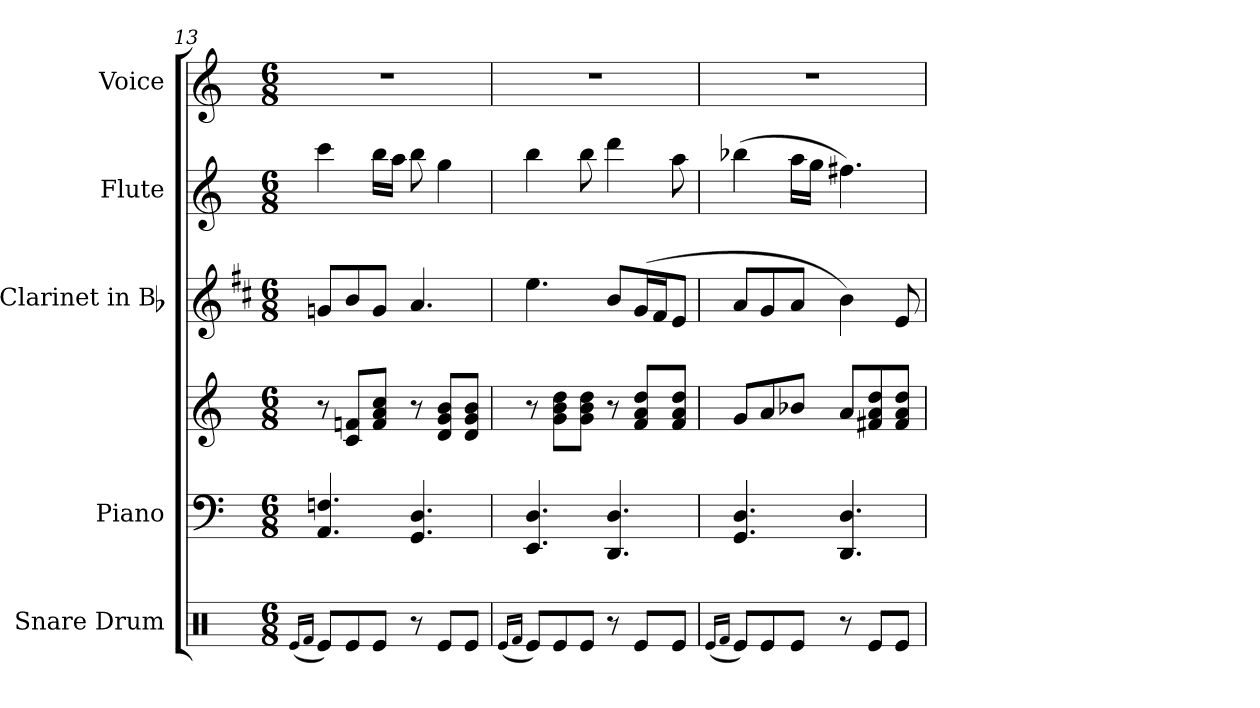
**kern	**kern	**kern	**kern	**kern	**kern
*part5	*part4	*part4	*part3	*part2	*part1
*staff6	*staff5	*staff4	*staff3	*staff2	*staff1
*I"Snare Drum	*I"Piano	*	*I"Clarinet in Bb	*I"Flute	*I"Voice
*I'S. D.	*I'Pno.	*	*I'Cl.	*I'Fl.	*I'Voice
*clefX	*clefF4	*clefG2	*clefG2	*clefG2	*clefG2
*	*	*	*ITrd1c2	*	*
*k[]	*k[]	*k[]	*k[]	*k[]	*k[]
*C:	*C:	*C:	*C:	*C:	*C:
*M6/8	*M6/8	*M6/8	*M6/8	*M6/8	*M6/8
=13	=13	=13	=13	=13	=13
(16qRei/LL	.	.	.	.	.
16qRfi/JJ	.	.	.	.	.
!	!	!	!	!	!LO:N:vis=1
8Rei/L)	4.AAi/ 4.Fni	8r	8fni/L	4ccci\	2.r
8Rei/	.	8ci/ 8fniL	8ai/	.	.
8Rei/J	.	8fi/ 8ai 8cciJ	8fi/J	16bbi\LL	.
.	.	.	.	16aai\JJ	.
8r	4.GGi/ 4.Di	8r	4.gi/	8bbi\	.
8Rei/L	.	8di/ 8gi 8biL	.	4ggi\	.
8Rei/J	.	8di/ 8gi 8biJ	.	.	.
!!LO:PB:g=z
=14	=14	=14	=14	=14	=14
(16qRei/LL	.	.	.	.	.
16qRfi/JJ	.	.	.	.	.
!	!	!	!	!	!LO:N:vis=1
8Rei/L)	4.EEi/ 4.Di	8r	4.ddi\	4bbi\	2.r
8Rei/	.	8gi\ 8bi 8ddiL	.	.	.
8Rei/J	.	8gi\ 8bi 8ddiJ	.	8bbi\	.
8r	4.DDi/ 4.Di	8r	8ai/L	4dddi\	.
8Rei/L	.	8fi/ 8ai 8ddiL	(16fi/L	.	.
.	.	.	16ei/J	.	.
8Rei/J	.	8fi/ 8ai 8ddiJ	8di/J	8aai\	.
=15	=15	=15	=15	=15	=15
(16qRei/LL	.	.	.	.	.
16qRfi/JJ	.	.	.	.	.
!	!	!	!	!	!LO:N:vis=1
8Rei/L)	4.GGi/ 4.Di	8gi/L	8gi/L	(4bb-Xi\	2.r
8Rei/	.	8ai/	8fi/	.	.
8Rei/J	.	8b-Xi/J	8gi/J	16aai\LL	.
.	.	.	.	16ggi\JJ	.
8r	4.DDi/ 4.Di	8ai/L	4ai\)	4.ff#Xi\)	.
8Rei/L	.	8f#Xi/ 8ai 8ddi	.	.	.
8Rei/J	.	8f#i/ 8ai 8ddiJ	8di/	.	.
=	=	=	=	=	=
*-	*-	*-	*-	*-	*-
